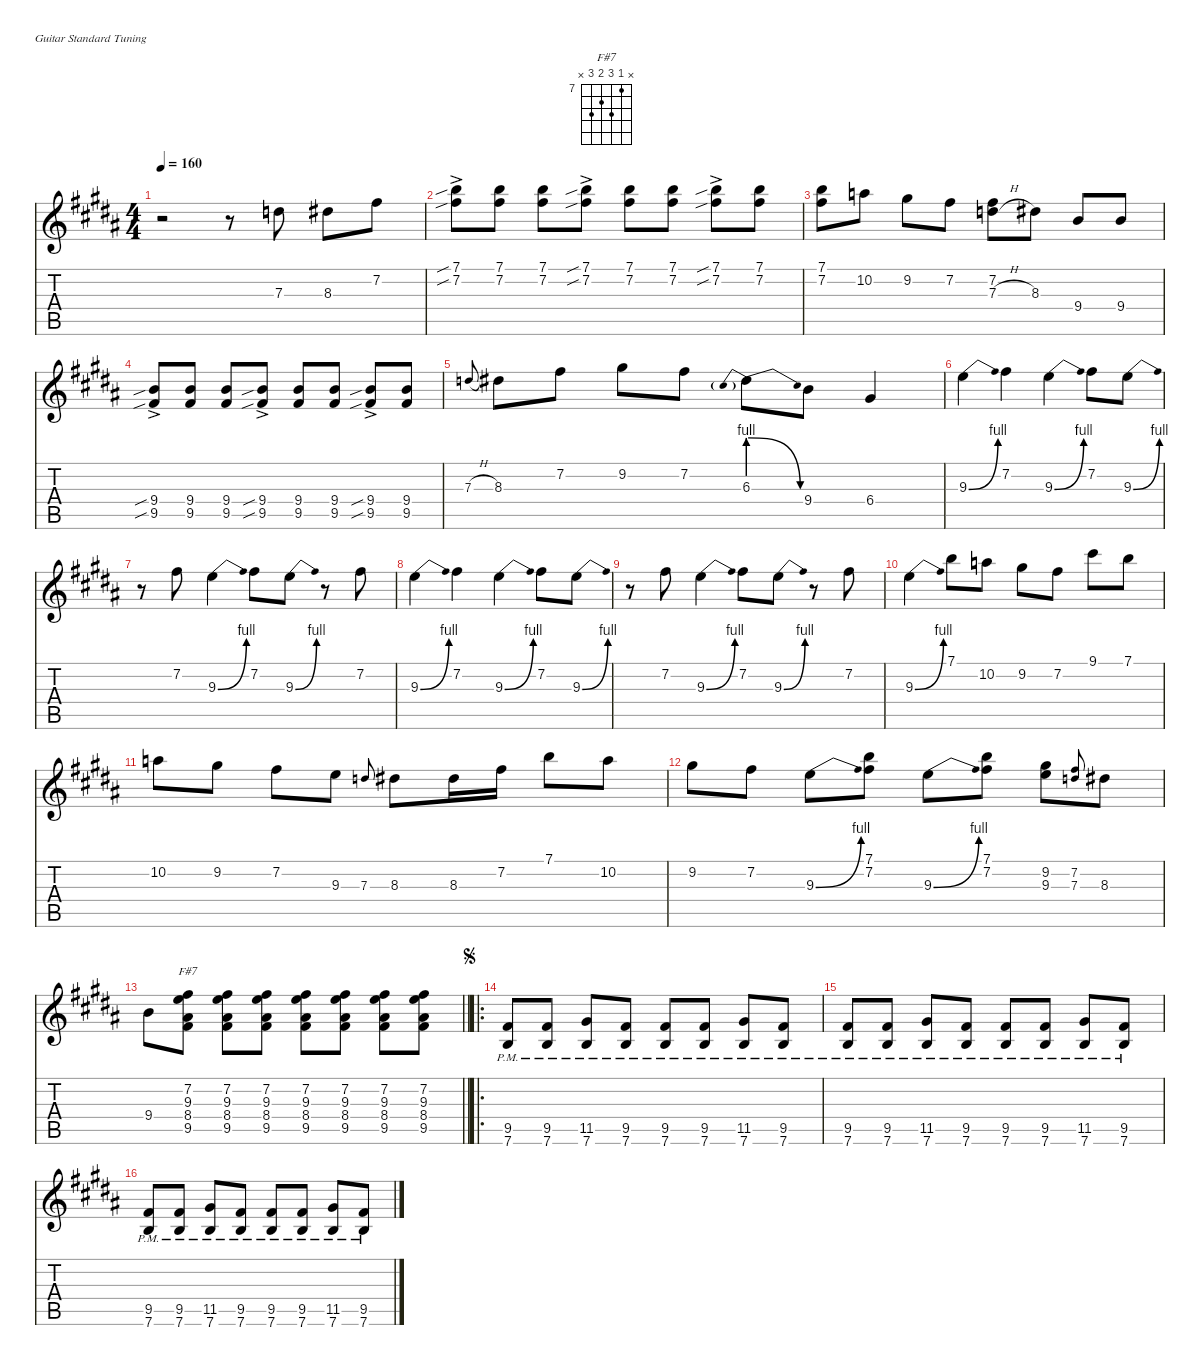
\defaultSystemsLayout 4
\hideDynamics
\bracketExtendMode nobrackets
\singleTrackTrackNamePolicy hidden
\multiTrackTrackNamePolicy hidden
\otherSystemsTrackNameOrientation horizontal
\track ("Electric Guitar" "E-Gt") {defaultSystemsLayout 4 mute instrument overdrivenguitar}
\staff {score tabs}
\tuning (E4 B3 G3 D3 A2 E2)
\chord ("F#7" x 7 9 8 9 x) {firstfret 7 showfingering false}
\ts (4 4)
\tempo 160
\clef g2
\ks b
r.2{dy mf instrument overdrivenguitar beam Down} r.8{beam Down} 7.3{acc forcenatural}.8{beam Down} 8.3{acc #}.8{beam Down} 7.2{acc #}.8{beam Down} |
(7.1{sib ac acc forcenatural} 7.2{sib ac acc #}).8{beam Down} (7.1{acc forcenatural} 7.2{acc #}).8{beam Down} (7.1{acc forcenatural} 7.2{acc #}).8{beam Down} (7.1{sib ac acc forcenatural} 7.2{sib ac acc #}).8{beam Down} (7.1{acc forcenatural} 7.2{acc #}).8{beam Down} (7.1{acc forcenatural} 7.2{acc #}).8{beam Down} (7.1{sib ac acc forcenatural} 7.2{sib ac acc #}).8{beam Down} (7.2{acc #} 7.1{acc forcenatural}).8{beam Down} |
(7.1{acc forcenatural} 7.2{acc #}).8{beam Down} 10.2{acc forcenatural}.8{beam Down} 9.2{acc #}.8{beam Down} 7.2{acc #}.8{beam Down} (7.2{acc #} 7.3{h acc forcenatural}).8{beam Down} 8.3{acc #}.8{beam Down} 9.4{acc forcenatural}.8{beam Up} 9.4{acc forcenatural}.8{beam Up} |
(9.5{sib ac acc #} 9.4{sib ac acc forcenatural}).8{beam Up} (9.4{acc forcenatural} 9.5{acc #}).8{beam Up} (9.5{acc #} 9.4{acc forcenatural}).8{beam Up} (9.4{sib ac acc forcenatural} 9.5{sib ac acc #}).8{beam Up} (9.5{acc #} 9.4{acc forcenatural}).8{beam Up} (9.4{acc forcenatural} 9.5{acc #}).8{beam Up} (9.5{sib ac acc #} 9.4{sib ac acc forcenatural}).8{beam Up} (9.4{acc forcenatural} 9.5{acc #}).8{beam Up} |
7.3{h acc forcenatural}.8{gr onbeat beam Up} 8.3{acc #}.8{beam Down} 7.2{acc #}.8{beam Down} 9.2{acc #}.8{beam Down} 7.2{acc #}.8{beam Down} 6.3{be (prebendrelease 0 4 15 0)}.8{beam Down} 9.4{acc forcenatural}.8{beam Down} 6.4{acc #}.4{beam Up} |
9.3{be (bend 0 0 15 4) acc forcenatural}.4{beam Down} 7.2{acc #}.4{beam Down} 9.3{be (bend 0 0 15 4) acc forcenatural}.4{beam Down} 7.2{acc #}.8{beam Down} 9.3{be (bend 0 0 15 4) acc forcenatural}.8{beam Down} |
r.8{beam Down} 7.2{acc #}.8{beam Down} 9.3{be (bend 0 0 15 4) acc forcenatural}.4{beam Down} 7.2{acc #}.8{beam Down} 9.3{be (bend 0 0 15 4) acc forcenatural}.8{beam Down} r.8{beam Down} 7.2{acc #}.8{beam Down} |
9.3{be (bend 0 0 15 4) acc forcenatural}.4{beam Down} 7.2{acc #}.4{beam Down} 9.3{be (bend 0 0 15 4) acc forcenatural}.4{beam Down} 7.2{acc #}.8{beam Down} 9.3{be (bend 0 0 15 4) acc forcenatural}.8{beam Down} |
r.8{beam Down} 7.2{acc #}.8{beam Down} 9.3{be (bend 0 0 15 4) acc forcenatural}.4{beam Down} 7.2{acc #}.8{beam Down} 9.3{be (bend 0 0 15 4) acc forcenatural}.8{beam Down} r.8{beam Down} 7.2{acc #}.8{beam Down} |
9.3{be (bend 0 0 15 4) acc forcenatural}.4{beam Down} 7.1{acc forcenatural}.8{beam Down} 10.2{acc forcenatural}.8{beam Down} 9.2{acc #}.8{beam Down} 7.2{acc #}.8{beam Down} 9.1{acc #}.8{beam Down} 7.1{acc forcenatural}.8{beam Down} |
10.2{acc forcenatural}.8{beam Down} 9.2{acc #}.8{beam Down} 7.2{acc #}.8{beam Down} 9.3{acc forcenatural}.8{beam Down} 7.3{acc forcenatural}.8{gr onbeat beam Up} 8.3{acc #}.8{beam Down} 8.3{acc #}.16{beam Down} 7.2{acc #}.16{beam Down} 7.1{acc forcenatural}.8{beam Down} 10.2{acc forcenatural}.8{beam Down} |
9.2{acc #}.8{beam Down} 7.2{acc #}.8{beam Down} 9.3{be (bend 0 0 15 4) acc forcenatural}.8{beam Down} (7.1{acc forcenatural} 7.2{acc #}).8{beam Down} 9.3{be (bend 0 0 15 4) acc forcenatural}.8{beam Down} (7.1{acc forcenatural} 7.2{acc #}).8{beam Down} (9.2{acc #} 9.3{acc forcenatural}).8{beam Down} (7.3{acc forcenatural} 7.2{acc #}).8{gr onbeat beam Up} 8.3{acc #}.8{beam Down} |
\barLineRight lightlight
9.4{acc forcenatural}.8{beam Down} (9.5{acc #} 8.4{acc #} 9.3{acc forcenatural} 7.2{acc #}).8{ch "F#7" beam Down} (9.5{acc #} 8.4{acc #} 9.3{acc forcenatural} 7.2{acc #}).8{beam Down} (9.5{acc #} 8.4{acc #} 9.3{acc forcenatural} 7.2{acc #}).8{beam Down} (9.5{acc #} 8.4{acc #} 9.3{acc forcenatural} 7.2{acc #}).8{beam Down} (9.5{acc #} 8.4{acc #} 9.3{acc forcenatural} 7.2{acc #}).8{beam Down} (9.5{acc #} 8.4{acc #} 9.3{acc forcenatural} 7.2{acc #}).8{beam Down} (9.5{acc #} 8.4{acc #} 9.3{acc forcenatural} 7.2{acc #}).8{beam Down} |
\ro
\jump segno
(7.6{pm acc forcenatural} 9.5{pm acc #}).8{beam Up} (7.6{pm acc forcenatural} 9.5{pm acc #}).8{beam Up} (7.6{pm acc forcenatural} 11.5{pm acc #}).8{beam Up} (7.6{pm acc forcenatural} 9.5{pm acc #}).8{beam Up} (7.6{pm acc forcenatural} 9.5{pm acc #}).8{beam Up} (7.6{pm acc forcenatural} 9.5{pm acc #}).8{beam Up} (7.6{pm acc forcenatural} 11.5{pm acc #}).8{beam Up} (7.6{pm acc forcenatural} 9.5{pm acc #}).8{beam Up} |
(7.6{pm acc forcenatural} 9.5{pm acc #}).8{beam Up} (7.6{pm acc forcenatural} 9.5{pm acc #}).8{beam Up} (7.6{pm acc forcenatural} 11.5{pm acc #}).8{beam Up} (7.6{pm acc forcenatural} 9.5{pm acc #}).8{beam Up} (7.6{pm acc forcenatural} 9.5{pm acc #}).8{beam Up} (7.6{pm acc forcenatural} 9.5{pm acc #}).8{beam Up} (7.6{pm acc forcenatural} 11.5{pm acc #}).8{beam Up} (7.6{pm acc forcenatural} 9.5{pm acc #}).8{beam Up} |
(7.6{pm acc forcenatural} 9.5{pm acc #}).8{beam Up} (7.6{pm acc forcenatural} 9.5{pm acc #}).8{beam Up} (7.6{pm acc forcenatural} 11.5{pm acc #}).8{beam Up} (7.6{pm acc forcenatural} 9.5{pm acc #}).8{beam Up} (7.6{pm acc forcenatural} 9.5{pm acc #}).8{beam Up} (7.6{pm acc forcenatural} 9.5{pm acc #}).8{beam Up} (7.6{pm acc forcenatural} 11.5{pm acc #}).8{beam Up} (7.6{pm acc forcenatural} 9.5{pm acc #}).8{beam Up}
